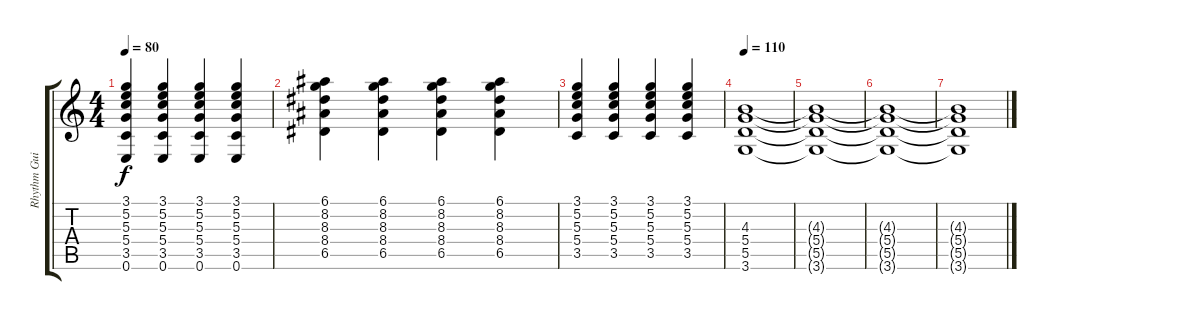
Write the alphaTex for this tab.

\track ("Rhythm Guitar 2" "Rhythm Gui") {instrument distortionguitar}
\staff {score tabs}
\tuning (E4 B3 G3 D3 A2 E2) {hide}
\ts (4 4)
\tempo 80
\clef g2
\ks c
(3.1 5.2 5.3 5.4 3.5 0.6).4{dy f} (3.1 5.2 5.3 5.4 3.5 0.6).4 (3.1 5.2 5.3 5.4 3.5 0.6).4 (3.1 5.2 5.3 5.4 3.5 0.6).4 |
(6.1 8.2 8.3 8.4 6.5).4 (6.1 8.2 8.3 8.4 6.5).4 (6.1 8.2 8.3 8.4 6.5).4 (6.1 8.2 8.3 8.4 6.5).4 |
(3.1 5.2 5.3 5.4 3.5).4 (3.1 5.2 5.3 5.4 3.5).4 (3.1 5.2 5.3 5.4 3.5).4 (3.1 5.2 5.3 5.4 3.5).4 |
\tempo 110
(4.3 5.4 5.5 3.6).1{volume 0} |
(4.3{t} 5.4{t} 5.5{t} 3.6{t}).1 |
(4.3{t} 5.4{t} 5.5{t} 3.6{t}).1 |
(4.3{t} 5.4{t} 5.5{t} 3.6{t}).1
